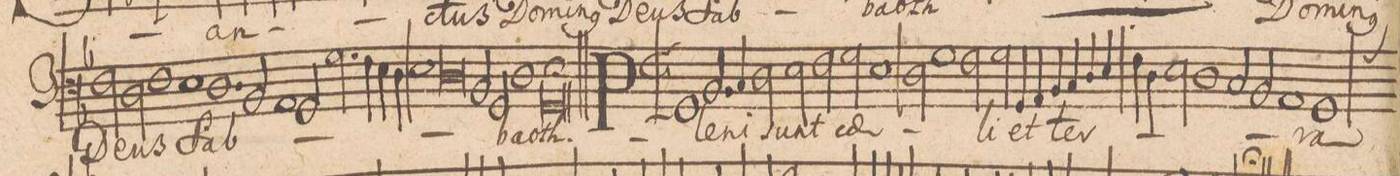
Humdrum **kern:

**kern	**text
*I"BASSUS.	*
*clefF4	*
*k[b-]	*
*M2/1	*
2F\	De-
2D\	-us
=21-	=21-
1F\	Sab-
1E\	.
=22-	=22-
1.D\	.
2BB-/	.
=23-	=23-
1AA/	.
2GG/	.
2.G\	.
=24-	=24-
4F\	.
4E\	.
4D\	.
1E\	.
=25-	=25-
0D\	.
=26-	=26-
2BB-/	.
2GG/	.
1D\	-ba-
=27-	=27-
0GG/;	-oth.
=28||-	=28||-
*M2/1	*
1GG/	Ple-
2.BB-/	-ni
4C/	.
=29-	=29-
2D\	sunt
2E\	.
2F\	cae-
2G\	.
=30-	=30-
1E\	.
2D\	.
1G\	.
=31-	=31-
2F\	.
2G\	-li
4GG/	et
4AA/	.
=32-	=32-
4BB-/	ter-
4C/	.
4D/	.
4E/	.
4F\	.
4D\	.
2E\	.
=33-	=33-
1D\	.
2C/	.
2BB-/	.
=34-	=34-
1AA/	.
*custos:G	*
1GG/	-ra
=35-	=35-
*-	*-
